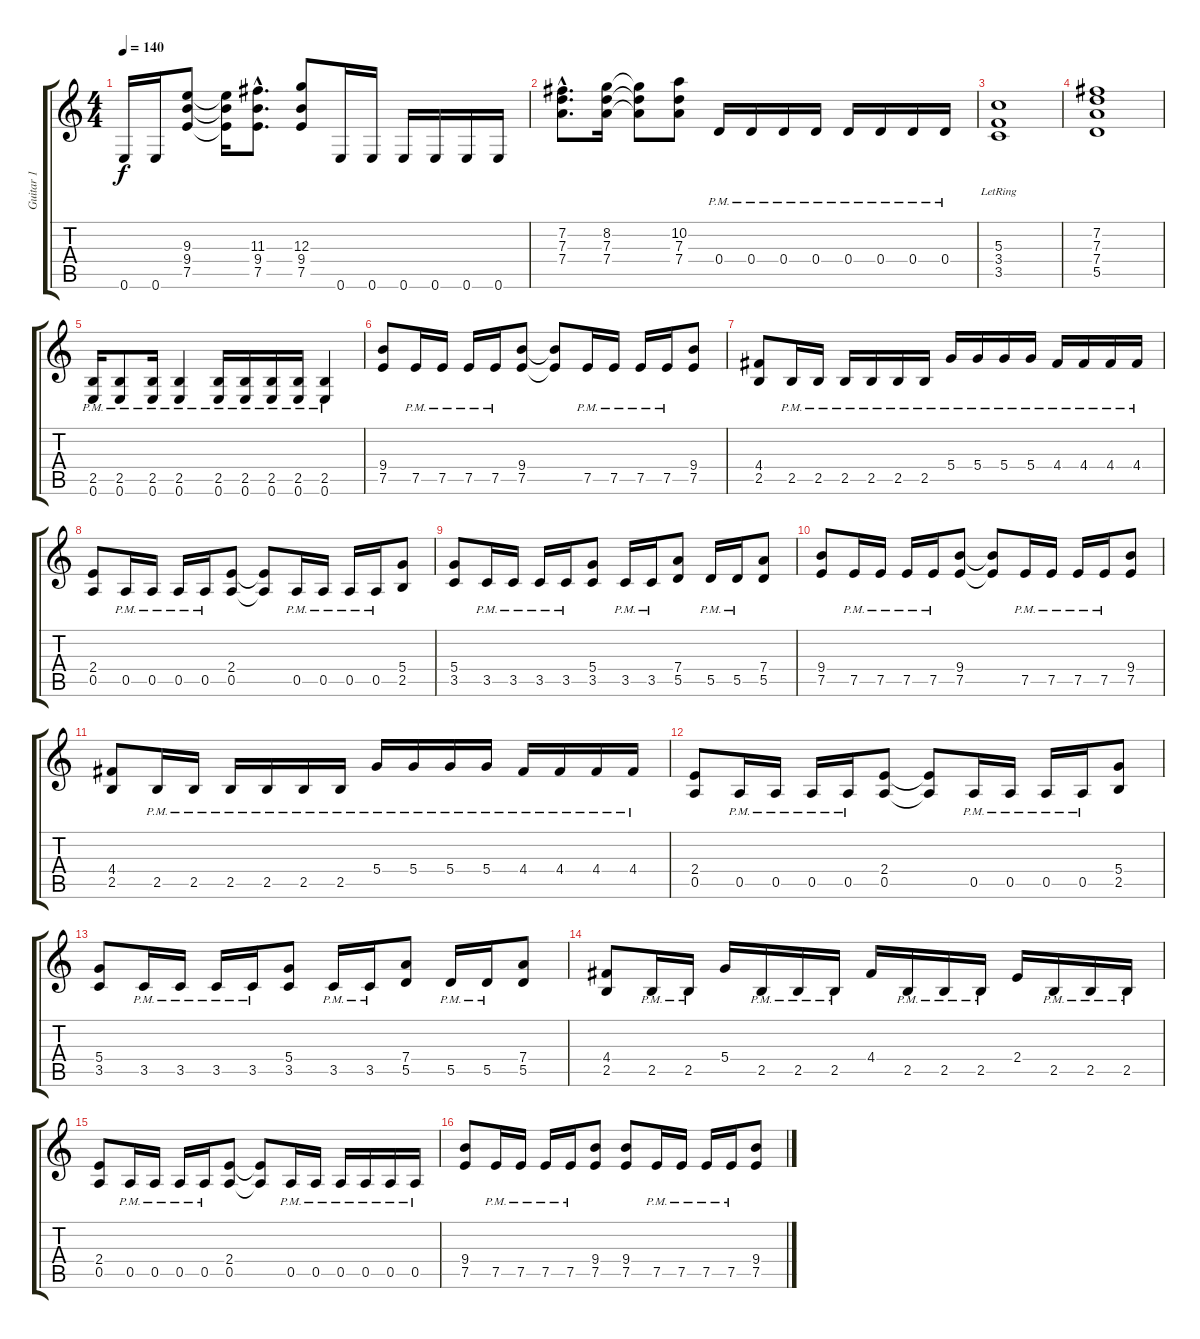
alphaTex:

\track ("Guitar 1" "Guitar 1") {instrument distortionguitar}
\staff {score tabs}
\tuning (E4 B3 G3 D3 A2 E2) {hide}
\ts (4 4)
\tempo 140
\clef g2
\ks c
0.6.16{dy f} 0.6.16 (9.3 9.4 7.5).8 (9.3{t} 9.4{t} 7.5{t}).16 (11.3{hac} 9.4{hac} 7.5{hac}).8{d} (12.3 9.4 7.5).8 0.6.16 0.6.16 0.6.16 0.6.16 0.6.16 0.6.16 |
(7.2{hac} 7.3{hac} 7.4{hac}).8{d} (8.2 7.3 7.4).16 (8.2{t} 7.3{t} 7.4{t}).8 (10.2 7.3 7.4).8 0.4{pm}.16 0.4{pm}.16 0.4{pm}.16 0.4{pm}.16 0.4{pm}.16 0.4{pm}.16 0.4{pm}.16 0.4{pm}.16 |
(5.3{lr} 3.4{lr} 3.5{lr}).1 |
(7.2 7.3 7.4 5.5).1 |
(2.5{pm} 0.6{pm}).16 (2.5{pm} 0.6{pm}).8 (2.5{pm} 0.6{pm}).16 (2.5{pm} 0.6{pm}).4 (2.5{pm} 0.6{pm}).16 (2.5{pm} 0.6{pm}).16 (2.5{pm} 0.6{pm}).16 (2.5{pm} 0.6{pm}).16 (2.5{pm} 0.6{pm}).4 |
(9.4 7.5).8 7.5{pm}.16 7.5{pm}.16 7.5{pm}.16 7.5{pm}.16 (9.4 7.5).8 (9.4{t} 7.5{t}).8 7.5{pm}.16 7.5{pm}.16 7.5{pm}.16 7.5{pm}.16 (9.4 7.5).8 |
(4.4 2.5).8 2.5{pm}.16 2.5{pm}.16 2.5{pm}.16 2.5{pm}.16 2.5{pm}.16 2.5{pm}.16 5.4{pm}.16 5.4{pm}.16 5.4{pm}.16 5.4{pm}.16 4.4{pm}.16 4.4{pm}.16 4.4{pm}.16 4.4{pm}.16 |
(2.4 0.5).8 0.5{pm}.16 0.5{pm}.16 0.5{pm}.16 0.5{pm}.16 (2.4 0.5).8 (2.4{t} 0.5{t}).8 0.5{pm}.16 0.5{pm}.16 0.5{pm}.16 0.5{pm}.16 (5.4 2.5).8 |
(5.4 3.5).8 3.5{pm}.16 3.5{pm}.16 3.5{pm}.16 3.5{pm}.16 (5.4 3.5).8 3.5{pm}.16 3.5{pm}.16 (7.4 5.5).8 5.5{pm}.16 5.5{pm}.16 (7.4 5.5).8 |
(9.4 7.5).8 7.5{pm}.16 7.5{pm}.16 7.5{pm}.16 7.5{pm}.16 (9.4 7.5).8 (9.4{t} 7.5{t}).8 7.5{pm}.16 7.5{pm}.16 7.5{pm}.16 7.5{pm}.16 (9.4 7.5).8 |
(4.4 2.5).8 2.5{pm}.16 2.5{pm}.16 2.5{pm}.16 2.5{pm}.16 2.5{pm}.16 2.5{pm}.16 5.4{pm}.16 5.4{pm}.16 5.4{pm}.16 5.4{pm}.16 4.4{pm}.16 4.4{pm}.16 4.4{pm}.16 4.4{pm}.16 |
(2.4 0.5).8 0.5{pm}.16 0.5{pm}.16 0.5{pm}.16 0.5{pm}.16 (2.4 0.5).8 (2.4{t} 0.5{t}).8 0.5{pm}.16 0.5{pm}.16 0.5{pm}.16 0.5{pm}.16 (5.4 2.5).8 |
(5.4 3.5).8 3.5{pm}.16 3.5{pm}.16 3.5{pm}.16 3.5{pm}.16 (5.4 3.5).8 3.5{pm}.16 3.5{pm}.16 (7.4 5.5).8 5.5{pm}.16 5.5{pm}.16 (7.4 5.5).8 |
(4.4 2.5).8 2.5{pm}.16 2.5{pm}.16 5.4.16 2.5{pm}.16 2.5{pm}.16 2.5{pm}.16 4.4.16 2.5{pm}.16 2.5{pm}.16 2.5{pm}.16 2.4.16 2.5{pm}.16 2.5{pm}.16 2.5{pm}.16 |
(2.4 0.5).8 0.5{pm}.16 0.5{pm}.16 0.5{pm}.16 0.5{pm}.16 (2.4 0.5).8 (2.4{t} 0.5{t}).8 0.5{pm}.16 0.5{pm}.16 0.5{pm}.16 0.5{pm}.16 0.5{pm}.16 0.5{pm}.16 |
(9.4 7.5).8 7.5{pm}.16 7.5{pm}.16 7.5{pm}.16 7.5{pm}.16 (9.4 7.5).8 (9.4 7.5).8 7.5{pm}.16 7.5{pm}.16 7.5{pm}.16 7.5{pm}.16 (9.4 7.5).8
